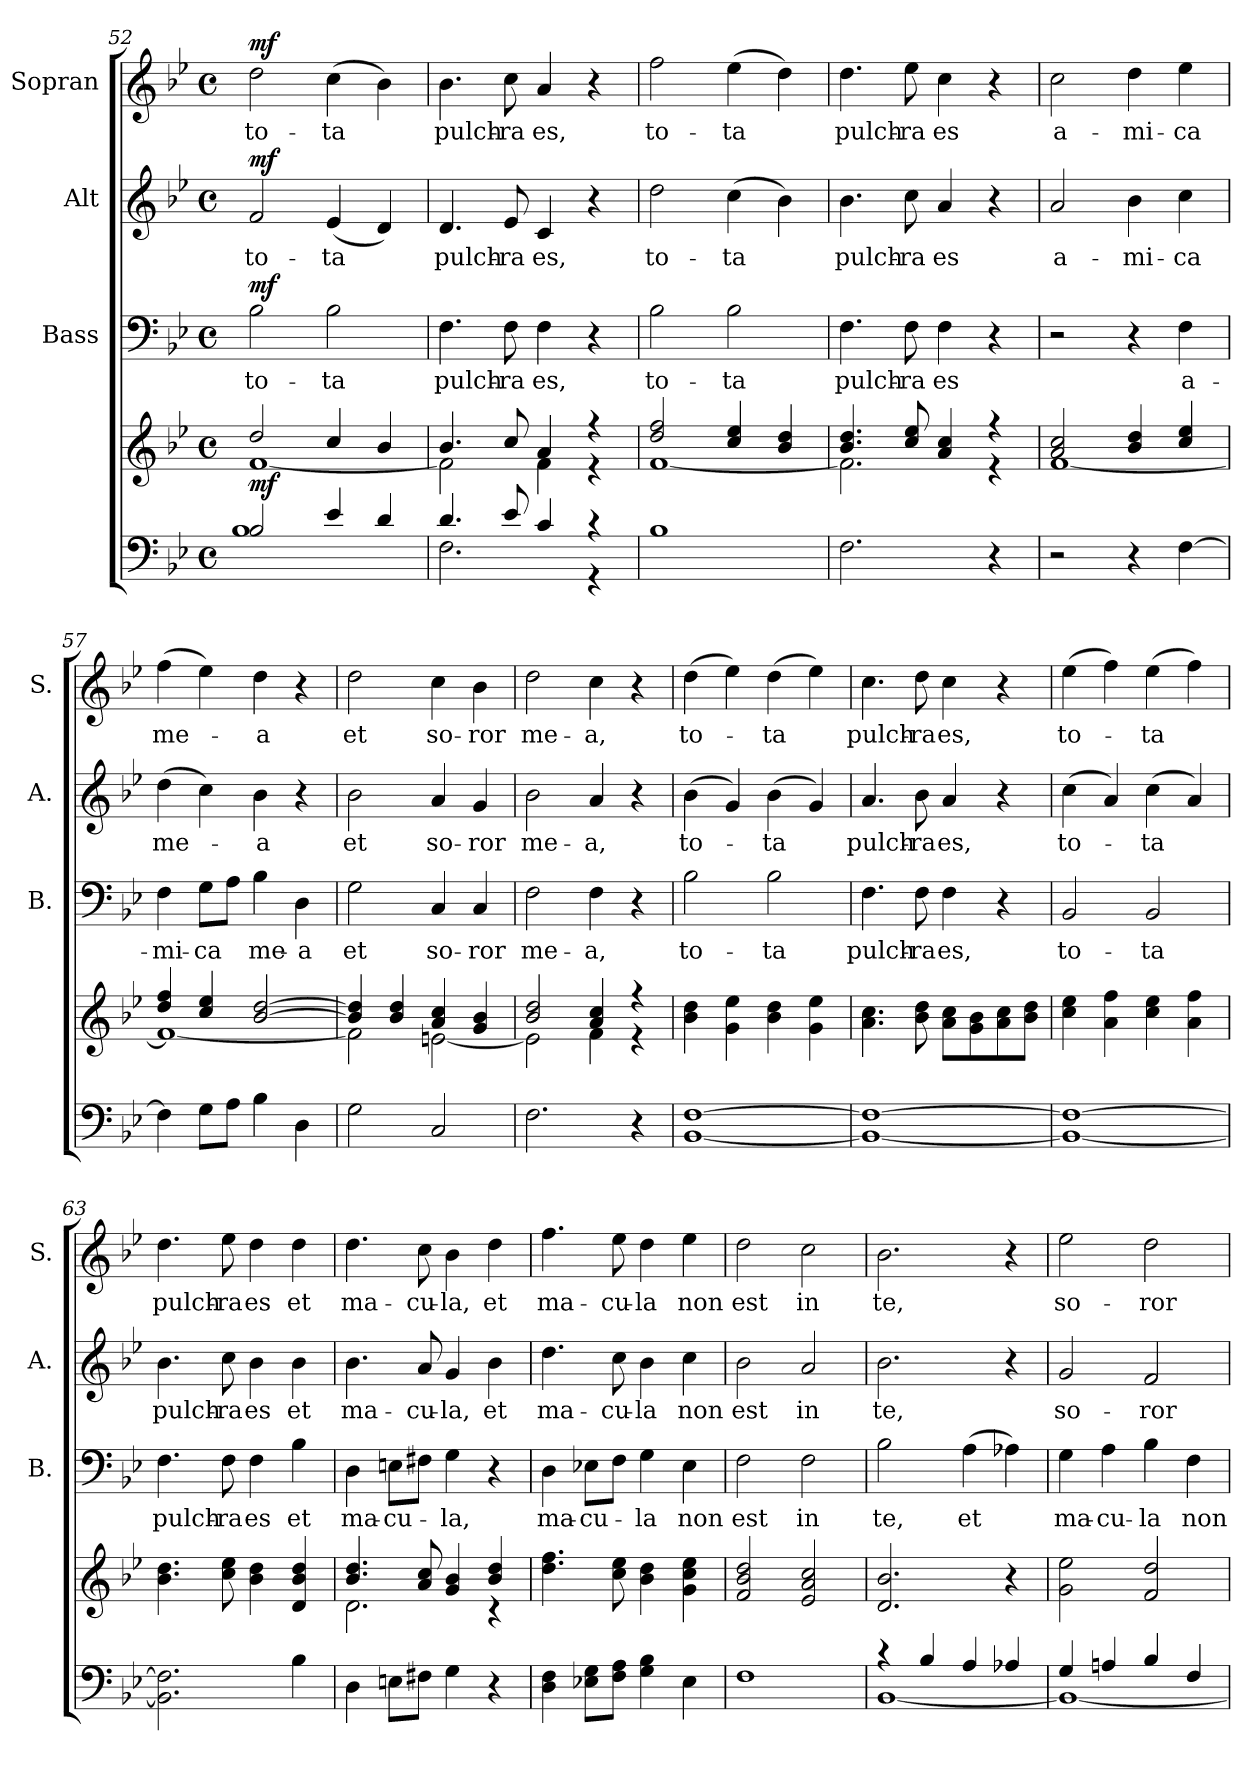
**kern	**kern	**dynam	**kern	**text	**dynam	**kern	**text	**dynam	**kern	**text	**dynam
*part4	*part4	*part4	*part3	*part3	*part3	*part2	*part2	*part2	*part1	*part1	*part1
*staff5	*staff4	*staff4/5	*staff3	*staff3	*staff3	*staff2	*staff2	*staff2	*staff1	*staff1	*staff1
*	*	*	*I"Bass	*	*	*I"Alt	*	*	*I"Sopran	*	*
*	*	*	*I'B.	*	*	*I'A.	*	*	*I'S.	*	*
*clefF4	*clefG2	*	*clefF4	*	*	*clefG2	*	*	*clefG2	*	*
*k[b-e-]	*k[b-e-]	*	*k[b-e-]	*	*	*k[b-e-]	*	*	*k[b-e-]	*	*
*B-:	*B-:	*	*B-:	*	*	*B-:	*	*	*B-:	*	*
*M4/4	*M4/4	*	*M4/4	*	*	*M4/4	*	*	*M4/4	*	*
*met(c)	*met(c)	*	*met(c)	*	*	*met(c)	*	*	*met(c)	*	*
=52	=52	=52	=52	=52	=52	=52	=52	=52	=52	=52	=52
*^	*^	*	*	*	*	*	*	*	*	*	*
!	!	!	!	!LO:DY:b	!	!LO:LY:b	!LO:DY:a	!	!LO:LY:b	!LO:DY:a	!	!LO:LY:b	!LO:DY:a
2B-/	1B-	2dd/	[<1f	mf	2B-\	to-	mf	2f/	to-	mf	2dd\	to-	mf
!	!	!	!	!	!	!LO:LY:b	!	!	!LO:LY:b	!	!	!LO:LY:b	!
4e-/	.	4cc/	.	.	2B-\	-ta	.	(<4e-/	-ta	.	(>4cc\	-ta	.
4d/	.	4b-/	.	.	.	.	.	4d/)	.	.	4b-\)	.	.
=53	=53	=53	=53	=53	=53	=53	=53	=53	=53	=53	=53	=53	=53
!	!	!	!	!	!	!LO:LY:b	!	!	!LO:LY:b	!	!	!LO:LY:b	!
4.d/	2.F\	4.b-/	2f\]	.	4.F\	pulch-	.	4.d/	pulch-	.	4.b-\	pulch-	.
!	!	!	!	!	!	!LO:LY:b	!	!	!LO:LY:b	!	!	!LO:LY:b	!
8e-/	.	8cc/	.	.	8F\	-ra	.	8e-/	-ra	.	8cc\	-ra	.
!	!	!	!	!	!	!LO:LY:b	!	!	!LO:LY:b	!	!	!LO:LY:b	!
4c/	.	4a/	4f\	.	4F\	es,	.	4c/	es,	.	4a/	es,	.
4r	4r	4r	4r	.	4r	.	.	4r	.	.	4r	.	.
=54	=54	=54	=54	=54	=54	=54	=54	=54	=54	=54	=54	=54	=54
!	!	!	!	!	!	!LO:LY:b	!	!	!LO:LY:b	!	!	!LO:LY:b	!
*v	*v	*	*	*	*	*	*	*	*	*	*	*	*
1B-	2dd/ 2ff/	[<1f	.	2B-\	to-	.	2dd\	to-	.	2ff\	to-	.
!	!	!	!	!	!LO:LY:b	!	!	!LO:LY:b	!	!	!LO:LY:b	!
.	4cc/ 4ee-/	.	.	2B-\	-ta	.	(>4cc\	-ta	.	(>4ee-\	-ta	.
.	4b-/ 4dd/	.	.	.	.	.	4b-\)	.	.	4dd\)	.	.
=55	=55	=55	=55	=55	=55	=55	=55	=55	=55	=55	=55	=55
!	!	!	!	!	!LO:LY:b	!	!	!LO:LY:b	!	!	!LO:LY:b	!
2.F\	4.b-/ 4.dd/	2.f\]	.	4.F\	pulch-	.	4.b-\	pulch-	.	4.dd\	pulch-	.
!	!	!	!	!	!LO:LY:b	!	!	!LO:LY:b	!	!	!LO:LY:b	!
.	8cc/ 8ee-/	.	.	8F\	-ra	.	8cc\	-ra	.	8ee-\	-ra	.
!	!	!	!	!	!LO:LY:b	!	!	!LO:LY:b	!	!	!LO:LY:b	!
.	4a/ 4cc/	.	.	4F\	es	.	4a/	es	.	4cc\	es	.
4r	4r	4r	.	4r	.	.	4r	.	.	4r	.	.
!!LO:LB:g=z
=56	=56	=56	=56	=56	=56	=56	=56	=56	=56	=56	=56	=56
!	!	!	!	!	!	!	!	!LO:LY:b	!	!	!LO:LY:b	!
2r	2a/ 2cc/	[<1f	.	2r	.	.	2a/	a-	.	2cc\	a-	.
!	!	!	!	!	!	!	!	!LO:LY:b	!	!	!LO:LY:b	!
4r	4b-/ 4dd/	.	.	4r	.	.	4b-\	-mi-	.	4dd\	-mi-	.
!	!	!	!	!	!LO:LY:b	!	!	!LO:LY:b	!	!	!LO:LY:b	!
[4F\	4cc/ 4ee-/	.	.	4F\	a-	.	4cc\	-ca	.	4ee-\	-ca	.
=57	=57	=57	=57	=57	=57	=57	=57	=57	=57	=57	=57	=57
!	!	!	!	!	!LO:LY:b	!	!	!LO:LY:b	!	!	!LO:LY:b	!
4F\]	4dd/ 4ff/	1f_	.	4F\	-mi-	.	(>4dd\	me-	.	(>4ff\	me-	.
!	!	!	!	!	!LO:LY:b	!	!	!	!	!	!	!
8G\L	4cc/ 4ee-/	.	.	8G\L	-ca	.	4cc\)	.	.	4ee-\)	.	.
8A\J	.	.	.	8A\J	.	.	.	.	.	.	.	.
!	!	!	!	!	!LO:LY:b	!	!	!LO:LY:b	!	!	!LO:LY:b	!
4B-\	[>2b-/ [>2dd/	.	.	4B-\	me-	.	4b-\	-a	.	4dd\	-a	.
!	!	!	!	!	!LO:LY:b	!	!	!	!	!	!	!
4D\	.	.	.	4D\	-a	.	4r	.	.	4r	.	.
=58	=58	=58	=58	=58	=58	=58	=58	=58	=58	=58	=58	=58
!	!	!	!	!	!LO:LY:b	!	!	!LO:LY:b	!	!	!LO:LY:b	!
2G\	4b-/] 4dd/]	2f\]	.	2G\	et	.	2b-\	et	.	2dd\	et	.
.	4b-/ 4dd/	.	.	.	.	.	.	.	.	.	.	.
!	!	!	!	!	!LO:LY:b	!	!	!LO:LY:b	!	!	!LO:LY:b	!
2C/	4a/ 4cc/	[<2en\	.	4C/	so-	.	4a/	so-	.	4cc\	so-	.
!	!	!	!	!	!LO:LY:b	!	!	!LO:LY:b	!	!	!LO:LY:b	!
.	4g/ 4b-/	.	.	4C/	-ror	.	4g/	-ror	.	4b-\	-ror	.
=59	=59	=59	=59	=59	=59	=59	=59	=59	=59	=59	=59	=59
!	!	!	!	!	!LO:LY:b	!	!	!LO:LY:b	!	!	!LO:LY:b	!
2.F\	2b-/ 2dd/	2e\]	.	2F\	me-	.	2b-\	me-	.	2dd\	me-	.
!	!	!	!	!	!LO:LY:b	!	!	!LO:LY:b	!	!	!LO:LY:b	!
.	4a/ 4cc/	4f\	.	4F\	-a,	.	4a/	-a,	.	4cc\	-a,	.
4r	4r	4r	.	4r	.	.	4r	.	.	4r	.	.
=60	=60	=60	=60	=60	=60	=60	=60	=60	=60	=60	=60	=60
!	!	!	!	!	!LO:LY:b	!	!	!LO:LY:b	!	!	!LO:LY:b	!
*	*v	*v	*	*	*	*	*	*	*	*	*	*
[1BB- [1F	4b-\ 4dd\	.	2B-\	to-	.	(>4b-\	to-	.	(>4dd\	to-	.
.	4g\ 4ee-\	.	.	.	.	4g/)	.	.	4ee-\)	.	.
!	!	!	!	!LO:LY:b	!	!	!LO:LY:b	!	!	!LO:LY:b	!
.	4b-\ 4dd\	.	2B-\	-ta	.	(>4b-\	-ta	.	(>4dd\	-ta	.
.	4g\ 4ee-\	.	.	.	.	4g/)	.	.	4ee-\)	.	.
!!LO:PB:g=z
=61	=61	=61	=61	=61	=61	=61	=61	=61	=61	=61	=61
!	!	!	!	!LO:LY:b	!	!	!LO:LY:b	!	!	!LO:LY:b	!
1BB-_ 1F_	4.a\ 4.cc\	.	4.F\	pulch-	.	4.a/	pulch-	.	4.cc\	pulch-	.
!	!	!	!	!LO:LY:b	!	!	!LO:LY:b	!	!	!LO:LY:b	!
.	8b-\ 8dd\	.	8F\	-ra	.	8b-\	-ra	.	8dd\	-ra	.
!	!	!	!	!LO:LY:b	!	!	!LO:LY:b	!	!	!LO:LY:b	!
.	8a\ 8cc\L	.	4F\	es,	.	4a/	es,	.	4cc\	es,	.
.	8g\ 8b-\	.	.	.	.	.	.	.	.	.	.
.	8a\ 8cc\	.	4r	.	.	4r	.	.	4r	.	.
.	8b-\ 8dd\J	.	.	.	.	.	.	.	.	.	.
=62	=62	=62	=62	=62	=62	=62	=62	=62	=62	=62	=62
!	!	!	!	!LO:LY:b	!	!	!LO:LY:b	!	!	!LO:LY:b	!
1BB-_ 1F_	4cc\ 4ee-\	.	2BB-/	to-	.	(>4cc\	to-	.	(>4ee-\	to-	.
.	4a\ 4ff\	.	.	.	.	4a/)	.	.	4ff\)	.	.
!	!	!	!	!LO:LY:b	!	!	!LO:LY:b	!	!	!LO:LY:b	!
.	4cc\ 4ee-\	.	2BB-/	-ta	.	(>4cc\	-ta	.	(>4ee-\	-ta	.
.	4a\ 4ff\	.	.	.	.	4a/)	.	.	4ff\)	.	.
=63	=63	=63	=63	=63	=63	=63	=63	=63	=63	=63	=63
!	!	!	!	!LO:LY:b	!	!	!LO:LY:b	!	!	!LO:LY:b	!
2.BB-\] 2.F\]	4.b-\ 4.dd\	.	4.F\	pulch-	.	4.b-\	pulch-	.	4.dd\	pulch-	.
!	!	!	!	!LO:LY:b	!	!	!LO:LY:b	!	!	!LO:LY:b	!
.	8cc\ 8ee-\	.	8F\	-ra	.	8cc\	-ra	.	8ee-\	-ra	.
!	!	!	!	!LO:LY:b	!	!	!LO:LY:b	!	!	!LO:LY:b	!
.	4b-\ 4dd\	.	4F\	es	.	4b-\	es	.	4dd\	es	.
!	!	!	!	!LO:LY:b	!	!	!LO:LY:b	!	!	!LO:LY:b	!
4B-\	4d/ 4b-/ 4dd/	.	4B-\	et	.	4b-\	et	.	4dd\	et	.
=64	=64	=64	=64	=64	=64	=64	=64	=64	=64	=64	=64
*	*^	*	*	*	*	*	*	*	*	*	*
!	!	!	!	!	!LO:LY:b	!	!	!LO:LY:b	!	!	!LO:LY:b	!
4D\	4.b-/ 4.dd/	2.d\	.	4D\	ma-	.	4.b-\	ma-	.	4.dd\	ma-	.
!	!	!	!	!	!LO:LY:b	!	!	!	!	!	!	!
8En\L	.	.	.	8En\L	-cu-	.	.	.	.	.	.	.
!	!	!	!	!	!	!	!	!LO:LY:b	!	!	!LO:LY:b	!
8F#X\J	8a/ 8cc/	.	.	8F#X\J	.	.	8a/	-cu-	.	8cc\	-cu-	.
!	!	!	!	!	!LO:LY:b	!	!	!LO:LY:b	!	!	!LO:LY:b	!
4G\	4g/ 4b-/	.	.	4G\	-la,	.	4g/	-la,	.	4b-\	-la,	.
!	!	!	!	!	!	!	!	!LO:LY:b	!	!	!LO:LY:b	!
4r	4b-/ 4dd/	4rc	.	4r	.	.	4b-\	et	.	4dd\	et	.
!!LO:LB:g=z
=65	=65	=65	=65	=65	=65	=65	=65	=65	=65	=65	=65	=65
!	!	!	!	!	!LO:LY:b	!	!	!LO:LY:b	!	!	!LO:LY:b	!
*	*v	*v	*	*	*	*	*	*	*	*	*	*
4D\ 4F\	4.dd\ 4.ff\	.	4D\	ma-	.	4.dd\	ma-	.	4.ff\	ma-	.
!	!	!	!	!LO:LY:b	!	!	!	!	!	!	!
8E-X\ 8G\L	.	.	8E-X\L	-cu-	.	.	.	.	.	.	.
!	!	!	!	!	!	!	!LO:LY:b	!	!	!LO:LY:b	!
8F\ 8A\J	8cc\ 8ee-\	.	8F\J	.	.	8cc\	-cu-	.	8ee-\	-cu-	.
!	!	!	!	!LO:LY:b	!	!	!LO:LY:b	!	!	!LO:LY:b	!
4G\ 4B-\	4b-\ 4dd\	.	4G\	-la	.	4b-\	-la	.	4dd\	-la	.
!	!	!	!	!LO:LY:b	!	!	!LO:LY:b	!	!	!LO:LY:b	!
4E-\	4g\ 4cc\ 4ee-\	.	4E-\	non	.	4cc\	non	.	4ee-\	non	.
=66	=66	=66	=66	=66	=66	=66	=66	=66	=66	=66	=66
!	!	!	!	!LO:LY:b	!	!	!LO:LY:b	!	!	!LO:LY:b	!
1F	2f/ 2b-/ 2dd/	.	2F\	est	.	2b-\	est	.	2dd\	est	.
!	!	!	!	!LO:LY:b	!	!	!LO:LY:b	!	!	!LO:LY:b	!
.	2e-/ 2a/ 2cc/	.	2F\	in	.	2a/	in	.	2cc\	in	.
=67	=67	=67	=67	=67	=67	=67	=67	=67	=67	=67	=67
*^	*	*	*	*	*	*	*	*	*	*	*
!	!	!	!	!	!LO:LY:b	!	!	!LO:LY:b	!	!	!LO:LY:b	!
4rc	[<1BB-	2.d/ 2.b-/	.	2B-\	te,	.	2.b-\	te,	.	2.b-\	te,	.
4B-/	.	.	.	.	.	.	.	.	.	.	.	.
!	!	!	!	!	!LO:LY:b	!	!	!	!	!	!	!
4A/	.	.	.	(>4A\	et	.	.	.	.	.	.	.
4A-X/	.	4r	.	4A-X\)	.	.	4r	.	.	4r	.	.
=68	=68	=68	=68	=68	=68	=68	=68	=68	=68	=68	=68	=68
!	!	!	!	!	!LO:LY:b	!	!	!LO:LY:b	!	!	!LO:LY:b	!
4G/	1BB-_	2g\ 2ee-\	.	4G\	ma-	.	2g/	so-	.	2ee-\	so-	.
!	!	!	!	!	!LO:LY:b	!	!	!	!	!	!	!
4An/	.	.	.	4A\	-cu-	.	.	.	.	.	.	.
!	!	!	!	!	!LO:LY:b	!	!	!LO:LY:b	!	!	!LO:LY:b	!
4B-/	.	2f/ 2dd/	.	4B-\	-la	.	2f/	-ror	.	2dd\	-ror	.
!	!	!	!	!	!LO:LY:b	!	!	!	!	!	!	!
4F/	.	.	.	4F\	non	.	.	.	.	.	.	.
*v	*v	*	*	*	*	*	*	*	*	*	*	*
=	=	=	=	=	=	=	=	=	=	=	=
*-	*-	*-	*-	*-	*-	*-	*-	*-	*-	*-	*-
